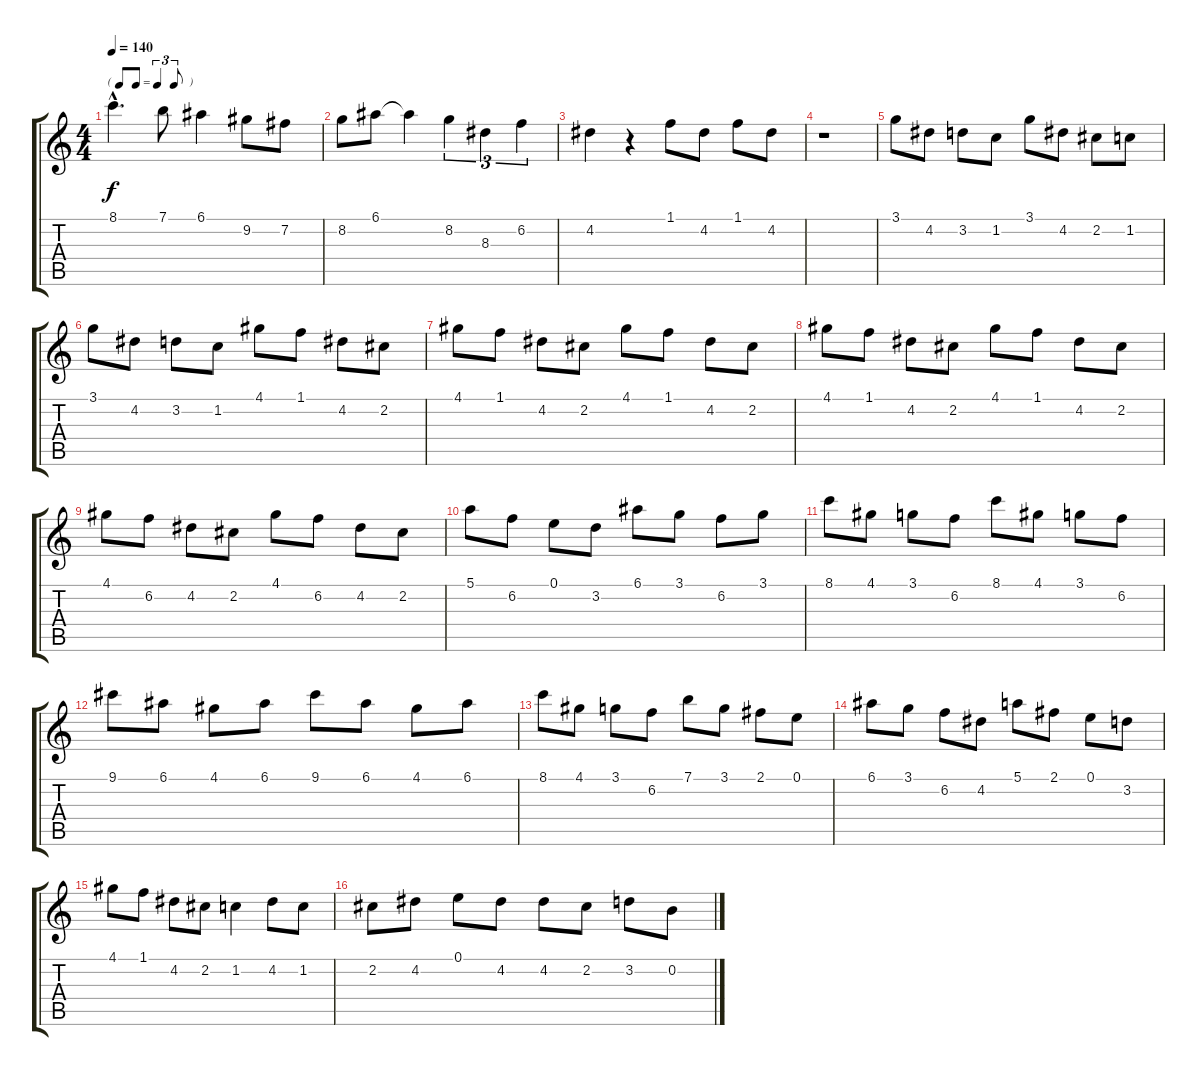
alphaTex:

\track "" {instrument electricbasspick}
\staff {score tabs}
\tuning (E4 B3 G3 D3 A2 E2) {hide}
\ts (4 4)
\tf triplet8th
\tempo 140
\clef g2
\ks c
8.1{hac}.4{d dy f} 7.1.8 6.1.4 9.2.8 7.2.8 |
8.2.8 6.1.8 6.1{t}.4 8.2.4{tu (3 2)} 8.3.4{tu (3 2)} 6.2.4{tu (3 2)} |
4.2.4 r.4 1.1.8 4.2.8 1.1.8 4.2.8 |
r.1 |
3.1.8 4.2.8 3.2.8 1.2.8 3.1.8 4.2.8 2.2.8 1.2.8 |
3.1.8 4.2.8 3.2.8 1.2.8 4.1.8 1.1.8 4.2.8 2.2.8 |
4.1.8 1.1.8 4.2.8 2.2.8 4.1.8 1.1.8 4.2.8 2.2.8 |
4.1.8 1.1.8 4.2.8 2.2.8 4.1.8 1.1.8 4.2.8 2.2.8 |
4.1.8 6.2.8 4.2.8 2.2.8 4.1.8 6.2.8 4.2.8 2.2.8 |
5.1.8 6.2.8 0.1.8 3.2.8 6.1.8 3.1.8 6.2.8 3.1.8 |
8.1.8 4.1.8 3.1.8 6.2.8 8.1.8 4.1.8 3.1.8 6.2.8 |
9.1.8 6.1.8 4.1.8 6.1.8 9.1.8 6.1.8 4.1.8 6.1.8 |
8.1.8 4.1.8 3.1.8 6.2.8 7.1.8 3.1.8 2.1.8 0.1.8 |
6.1.8 3.1.8 6.2.8 4.2.8 5.1.8 2.1.8 0.1.8 3.2.8 |
4.1.8 1.1.8 4.2.8 2.2.8 1.2.4 4.2.8 1.2.8 |
2.2.8 4.2.8 0.1.8 4.2.8 4.2.8 2.2.8 3.2.8 0.2.8
